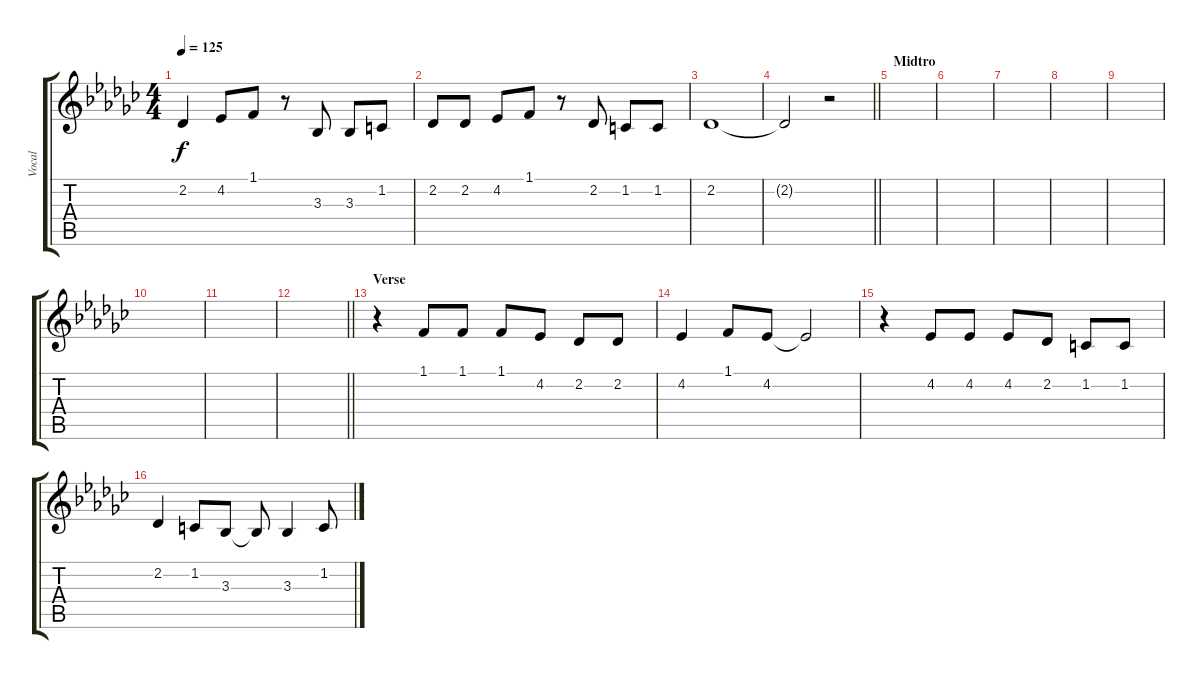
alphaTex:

\track ("Vocal" "Vocal") {instrument flute}
\staff {score tabs}
\tuning (E4 B3 G3 D3 A2 E2) {hide}
\ts (4 4)
\tempo 125
\clef g2
\ks gb
2.2.4{dy f} 4.2.8 1.1.8 r.8 3.3.8 3.3.8 1.2.8 |
2.2.8 2.2.8 4.2.8 1.1.8 r.8 2.2.8 1.2.8 1.2.8 |
2.2.1 |
\barLineRight lightlight
2.2{t}.2 r.2 |
\section ("" "Midtro")
|
|
|
|
|
|
|
\barLineRight lightlight
|
\section ("" "Verse")
r.4 1.1.8 1.1.8 1.1.8 4.2.8 2.2.8 2.2.8 |
4.2.4 1.1.8 4.2.8 4.2{t}.2 |
r.4 4.2.8 4.2.8 4.2.8 2.2.8 1.2.8 1.2.8 |
2.2.4 1.2.8 3.3.8 3.3{t}.8 3.3.4 1.2.8
